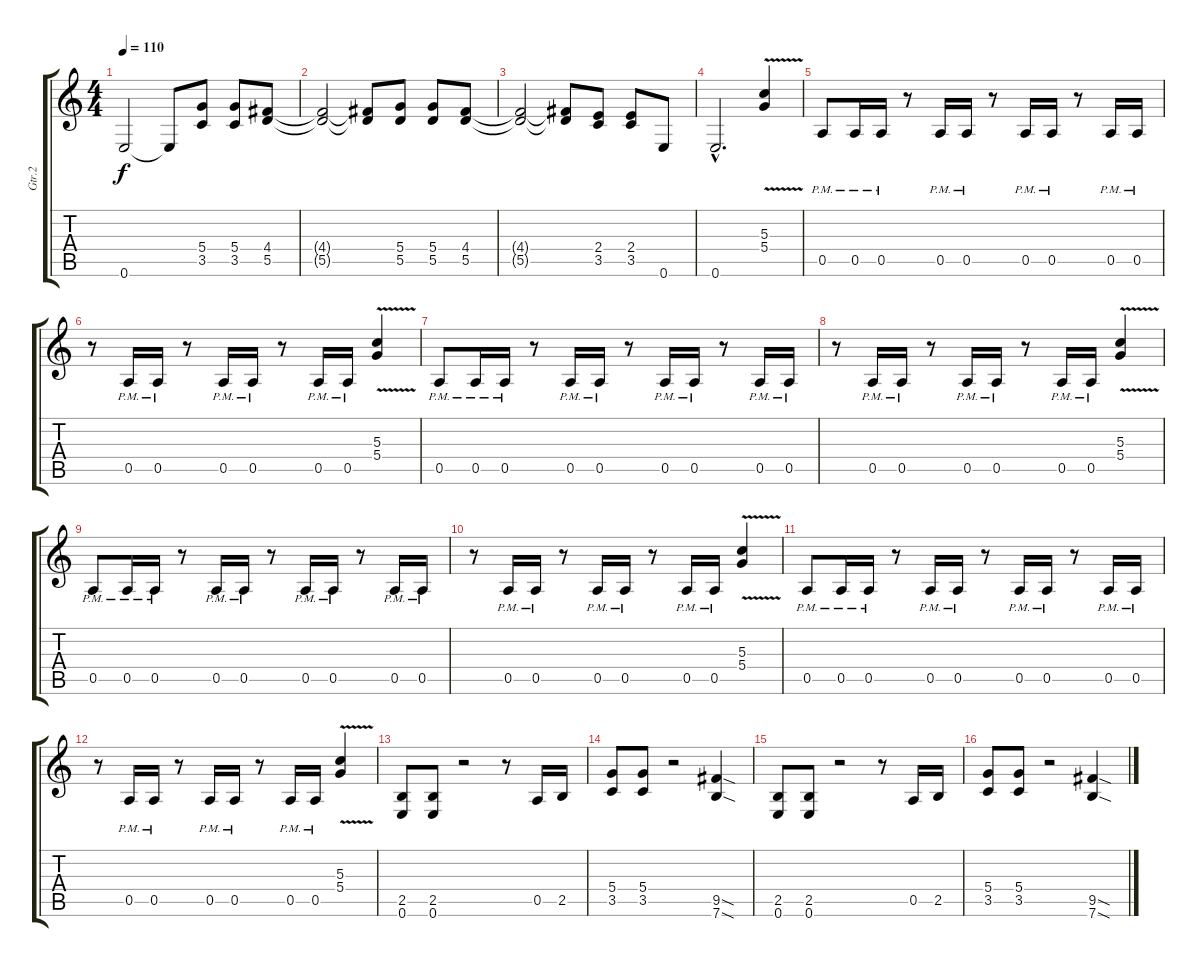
\track ("Gtr.2" "Gtr.2") {instrument overdrivenguitar}
\staff {score tabs}
\tuning (E4 B3 G3 D3 A2 E2) {hide}
\ts (4 4)
\tempo 110
\clef g2
\ks c
0.6.2{dy f} 0.6{t}.8 (5.4 3.5).8 (5.4 3.5).8 (4.4 5.5).8 |
(4.4{t} 5.5{t}).2 (4.4{t} 5.5{t}).8 (5.4 5.5).8 (5.4 5.5).8 (4.4 5.5).8 |
(4.4{t} 5.5{t}).2 (4.4{t} 5.5{t}).8 (2.4 3.5).8 (2.4 3.5).8 0.6.8 |
0.6{hac}.2{d} (5.3{v} 5.4{v}).4 |
0.5{pm}.8 0.5{pm}.16 0.5{pm}.16 r.8 0.5{pm}.16 0.5{pm}.16 r.8 0.5{pm}.16 0.5{pm}.16 r.8 0.5{pm}.16 0.5{pm}.16 |
r.8 0.5{pm}.16 0.5{pm}.16 r.8 0.5{pm}.16 0.5{pm}.16 r.8 0.5{pm}.16 0.5{pm}.16 (5.3{v} 5.4{v}).4 |
0.5{pm}.8 0.5{pm}.16 0.5{pm}.16 r.8 0.5{pm}.16 0.5{pm}.16 r.8 0.5{pm}.16 0.5{pm}.16 r.8 0.5{pm}.16 0.5{pm}.16 |
r.8 0.5{pm}.16 0.5{pm}.16 r.8 0.5{pm}.16 0.5{pm}.16 r.8 0.5{pm}.16 0.5{pm}.16 (5.3{v} 5.4{v}).4 |
0.5{pm}.8 0.5{pm}.16 0.5{pm}.16 r.8 0.5{pm}.16 0.5{pm}.16 r.8 0.5{pm}.16 0.5{pm}.16 r.8 0.5{pm}.16 0.5{pm}.16 |
r.8 0.5{pm}.16 0.5{pm}.16 r.8 0.5{pm}.16 0.5{pm}.16 r.8 0.5{pm}.16 0.5{pm}.16 (5.3{v} 5.4{v}).4 |
0.5{pm}.8 0.5{pm}.16 0.5{pm}.16 r.8 0.5{pm}.16 0.5{pm}.16 r.8 0.5{pm}.16 0.5{pm}.16 r.8 0.5{pm}.16 0.5{pm}.16 |
r.8 0.5{pm}.16 0.5{pm}.16 r.8 0.5{pm}.16 0.5{pm}.16 r.8 0.5{pm}.16 0.5{pm}.16 (5.3{v} 5.4{v}).4 |
(2.5 0.6).8 (2.5 0.6).8 r.2 r.8 0.5.16 2.5.16 |
(5.4 3.5).8 (5.4 3.5).8 r.2 (9.5{sod} 7.6{sod}).4 |
(2.5 0.6).8 (2.5 0.6).8 r.2 r.8 0.5.16 2.5.16 |
(5.4 3.5).8 (5.4 3.5).8 r.2 (9.5{sod} 7.6{sod}).4
